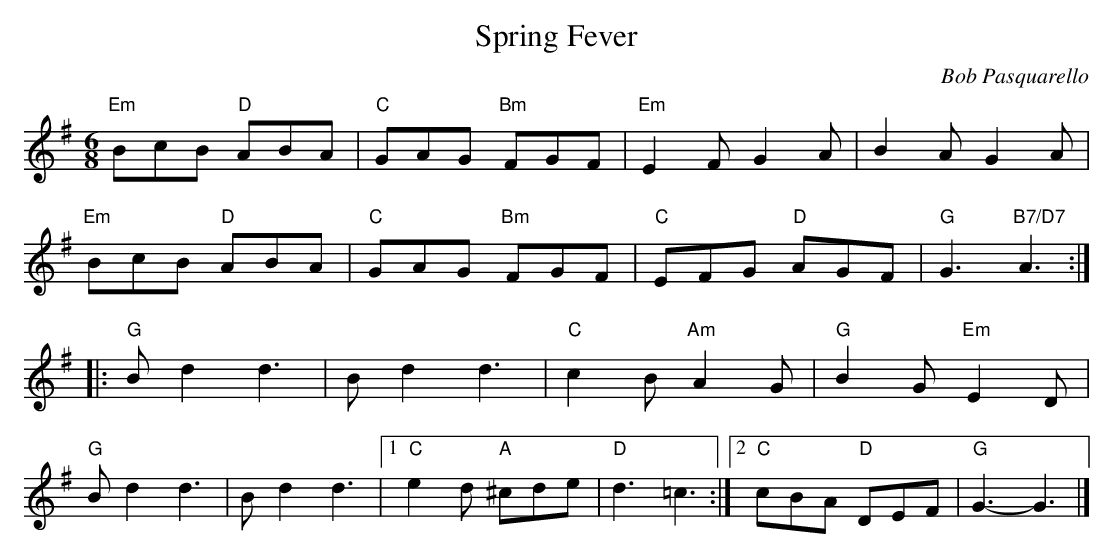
X:1
T:Spring Fever
C:Bob Pasquarello
M:6/8
K:Em
"Em"BcB "D"ABA|"C"GAG "Bm"FGF|"Em"E2FG2A|B2AG2A|
"Em"BcB "D"ABA|"C"GAG "Bm"FGF|"C"EFG "D"AGF|"G"G3"B7/D7"A3:|
|:"G"Bd2d3|Bd2d3|"C"c2B "Am"A2G|"G"B2G "Em"E2 D|
"G"Bd2d3|Bd2d3|1"C"e2d "A"^cde|"D"d3 =c3:|2"C"cBA"D" DEF|"G" G3-G3|]
